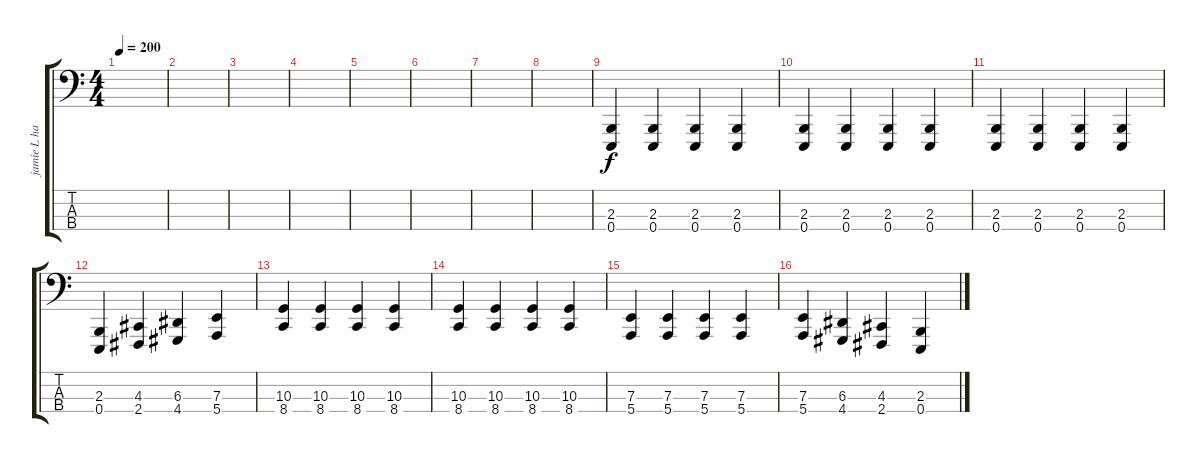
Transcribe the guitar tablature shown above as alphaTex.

\track ("jamie L hand" "jamie L ha") {instrument acousticgrandpiano}
\staff {score tabs}
\tuning (G2 D2 A1 E1) {hide}
\ts (4 4)
\tempo 200
\clef f4
\ks c
|
|
|
|
|
|
|
|
(2.3 0.4).4 (2.3 0.4).4 (2.3 0.4).4 (2.3 0.4).4 |
(2.3 0.4).4 (2.3 0.4).4 (2.3 0.4).4 (2.3 0.4).4 |
(2.3 0.4).4 (2.3 0.4).4 (2.3 0.4).4 (2.3 0.4).4 |
(2.3 0.4).4 (4.3 2.4).4 (6.3 4.4).4 (7.3 5.4).4 |
(10.3 8.4).4 (10.3 8.4).4 (10.3 8.4).4 (10.3 8.4).4 |
(10.3 8.4).4 (10.3 8.4).4 (10.3 8.4).4 (10.3 8.4).4 |
(7.3 5.4).4 (7.3 5.4).4 (7.3 5.4).4 (7.3 5.4).4 |
(7.3 5.4).4 (6.3 4.4).4 (4.3 2.4).4 (2.3 0.4).4
